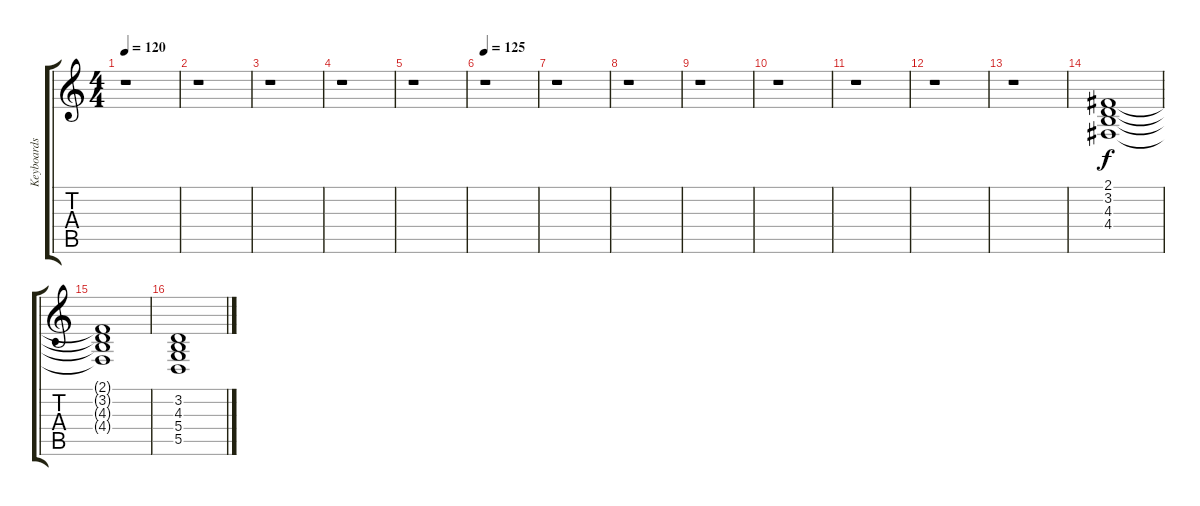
\track ("Keyboards" "Keyboards") {instrument choiraahs}
\staff {score tabs}
\tuning (E4 B3 G3 D3 A2 E2) {hide}
\ts (4 4)
\tempo 120
\clef g2
\ks c
r.1{dy f} |
r.1 |
r.1 |
r.1 |
r.1 |
\tempo 125
r.1 |
r.1 |
r.1 |
r.1 |
r.1 |
r.1 |
r.1 |
r.1 |
(2.1 3.2 4.3 4.4).1 |
(2.1{t} 3.2{t} 4.3{t} 4.4{t}).1 |
(3.2 4.3 5.4 5.5).1
